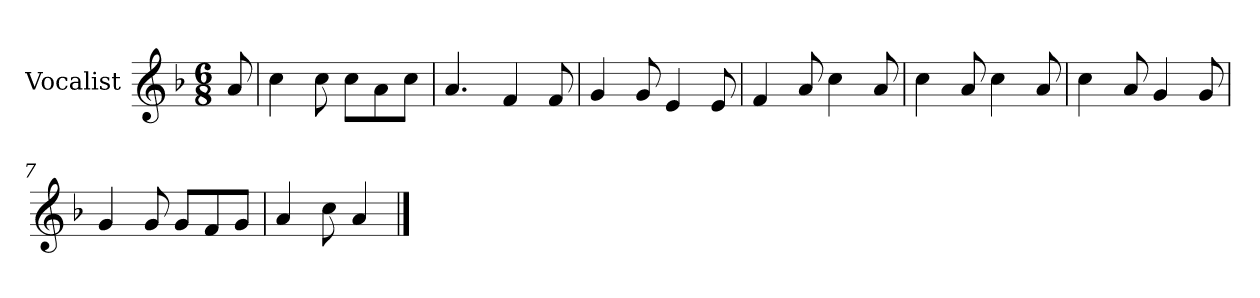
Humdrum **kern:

**kern
*part1
*staff1
*I"Vocalist
*k[b-]
*F:
*M6/8
=
8a
=1
4cc
8cc
8ccL
8a
8ccJ
=2
4.a
4f
8f
=3
4g
8g
4e
8e
=4
4f
8a
4cc
8a
=5
4cc
8a
4cc
8a
=6
4cc
8a
4g
8g
=7
4g
8g
8gL
8f
8gJ
=8
4a
8cc
4a
==
*-
